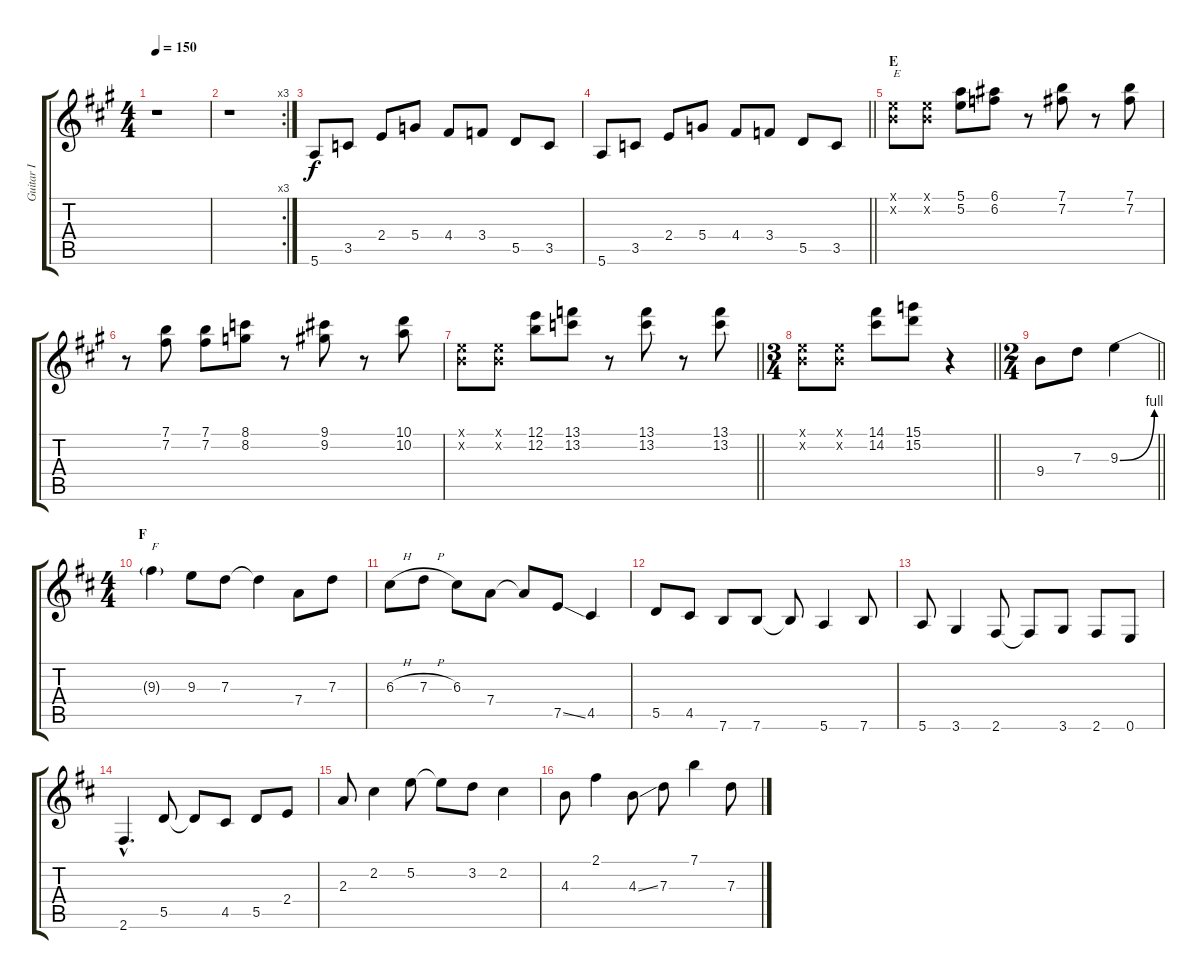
\track ("Guitar I" "Guitar I") {instrument distortionguitar}
\staff {score tabs}
\tuning (E4 B3 G3 D3 A2 E2) {hide}
\ts (4 4)
\tempo 150
\clef g2
\ks a
r.1{dy f} |
\rc 3
r.1 |
5.6.8 3.5.8 2.4.8 5.4.8 4.4.8 3.4.8 5.5.8 3.5.8 |
\barLineRight lightlight
5.6.8 3.5.8 2.4.8 5.4.8 4.4.8 3.4.8 5.5.8 3.5.8 |
\section ("" "E")
(0.1{x} 0.2{x}).8{txt "E"} (0.1{x} 0.2{x}).8 (5.1 5.2).8 (6.1 6.2).8 r.8 (7.1 7.2).8 r.8 (7.1 7.2).8 |
r.8 (7.1 7.2).8 (7.1 7.2).8 (8.1 8.2).8 r.8 (9.1 9.2).8 r.8 (10.1 10.2).8 |
\barLineRight lightlight
(0.1{x} 0.2{x}).8 (0.1{x} 0.2{x}).8 (12.1 12.2).8 (13.1 13.2).8 r.8 (13.1 13.2).8 r.8 (13.1 13.2).8 |
\ts (3 4)
\barLineRight lightlight
(0.1{x} 0.2{x}).8 (0.1{x} 0.2{x}).8 (14.1 14.2).8 (15.1 15.2).8 r.4 |
\ts (2 4)
\barLineRight lightlight
9.4.8 7.3.8 9.3{be (bend 0 0 60 4)}.4 |
\ts (4 4)
\section ("" "F")
\ks d
9.3{t}.4{txt "F"} 9.3.8 7.3.8 7.3{t}.4 7.4.8 7.3.8 |
6.3{h}.8 7.3{h}.8 6.3.8 7.4.8 7.4{t}.8 7.5{ss}.8 4.5.4 |
5.5.8 4.5.8 7.6.8 7.6.8 7.6{t}.8 5.6.4 7.6.8 |
5.6.8 3.6.4 2.6.8 2.6{t}.8 3.6.8 2.6.8 0.6.8 |
2.6{hac}.4{d} 5.5.8 5.5{t}.8 4.5.8 5.5.8 2.4.8 |
2.3.8 2.2.4 5.2.8 5.2{t}.8 3.2.8 2.2.4 |
4.3.8 2.1.4 4.3{ss}.8 7.3.8 7.1.4 7.3.8
